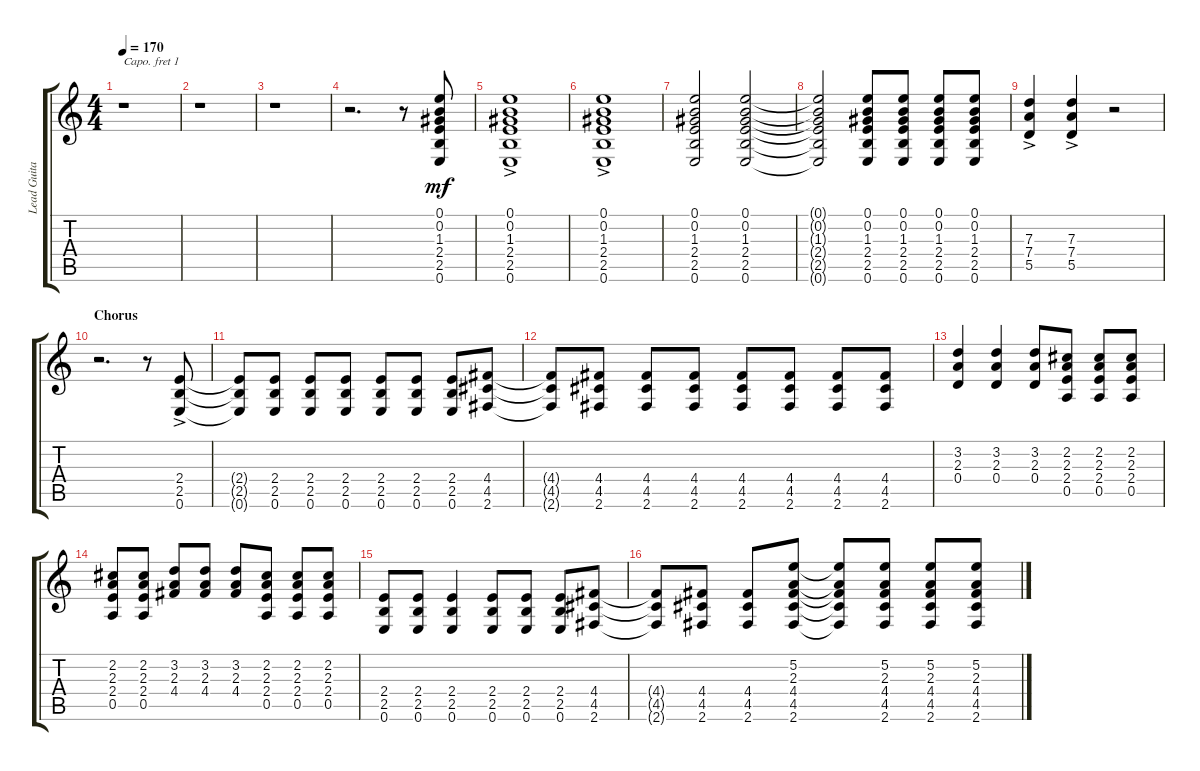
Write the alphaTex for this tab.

\track ("Lead Guitar - Jeff Stinco" "Lead Guita") {instrument overdrivenguitar}
\staff {score tabs}
\capo 1
\tuning (Eb4 Bb3 Gb3 Db3 Ab2 Eb2) {hide}
\ts (4 4)
\tempo 170
\clef g2
\ks c
r.1{dy mf} |
r.1 |
r.1 |
r.2{d} r.8 (0.1 0.2 1.3 2.4 2.5 0.6).8 |
(0.1{ac} 0.2{ac} 1.3{ac} 2.4{ac} 2.5{ac} 0.6{ac}).1 |
(0.1{ac} 0.2{ac} 1.3{ac} 2.4{ac} 2.5{ac} 0.6{ac}).1 |
(0.1 0.2 1.3 2.4 2.5 0.6).2 (0.1 0.2 1.3 2.4 2.5 0.6).2 |
(0.1{t} 0.2{t} 1.3{t} 2.4{t} 2.5{t} 0.6{t}).2 (0.1 0.2 1.3 2.4 2.5 0.6).8 (0.1 0.2 1.3 2.4 2.5 0.6).8 (0.1 0.2 1.3 2.4 2.5 0.6).8 (0.1 0.2 1.3 2.4 2.5 0.6).8 |
(7.3{ac} 7.4{ac} 5.5{ac}).4 (7.3{ac} 7.4{ac} 5.5{ac}).4 r.2 |
\section ("" "Chorus")
r.2{d} r.8 (2.4{ac} 2.5{ac} 0.6{ac}).8 |
(2.4{t} 2.5{t} 0.6{t}).8 (2.4 2.5 0.6).8 (2.4 2.5 0.6).8 (2.4 2.5 0.6).8 (2.4 2.5 0.6).8 (2.4 2.5 0.6).8 (2.4 2.5 0.6).8 (4.4 4.5 2.6).8 |
(4.4{t} 4.5{t} 2.6{t}).8 (4.4 4.5 2.6).8 (4.4 4.5 2.6).8 (4.4 4.5 2.6).8 (4.4 4.5 2.6).8 (4.4 4.5 2.6).8 (4.4 4.5 2.6).8 (4.4 4.5 2.6).8 |
(3.2 2.3 0.4).4 (3.2 2.3 0.4).4 (3.2 2.3 0.4).8 (2.2 2.3 2.4 0.5).8 (2.2 2.3 2.4 0.5).8 (2.2 2.3 2.4 0.5).8 |
(2.2 2.3 2.4 0.5).8 (2.2 2.3 2.4 0.5).8 (3.2 2.3 4.4).8 (3.2 2.3 4.4).8 (3.2 2.3 4.4).8 (2.2 2.3 2.4 0.5).8 (2.2 2.3 2.4 0.5).8 (2.2 2.3 2.4 0.5).8 |
(2.4 2.5 0.6).8 (2.4 2.5 0.6).8 (2.4 2.5 0.6).4 (2.4 2.5 0.6).8 (2.4 2.5 0.6).8 (2.4 2.5 0.6).8 (4.4 4.5 2.6).8 |
(4.4{t} 4.5{t} 2.6{t}).8 (4.4 4.5 2.6).8 (4.4 4.5 2.6).8 (5.2 2.3 4.4 4.5 2.6).8 (5.2{t} 2.3{t} 4.4{t} 4.5{t} 2.6{t}).8 (5.2 2.3 4.4 4.5 2.6).8 (5.2 2.3 4.4 4.5 2.6).8 (5.2 2.3 4.4 4.5 2.6).8
